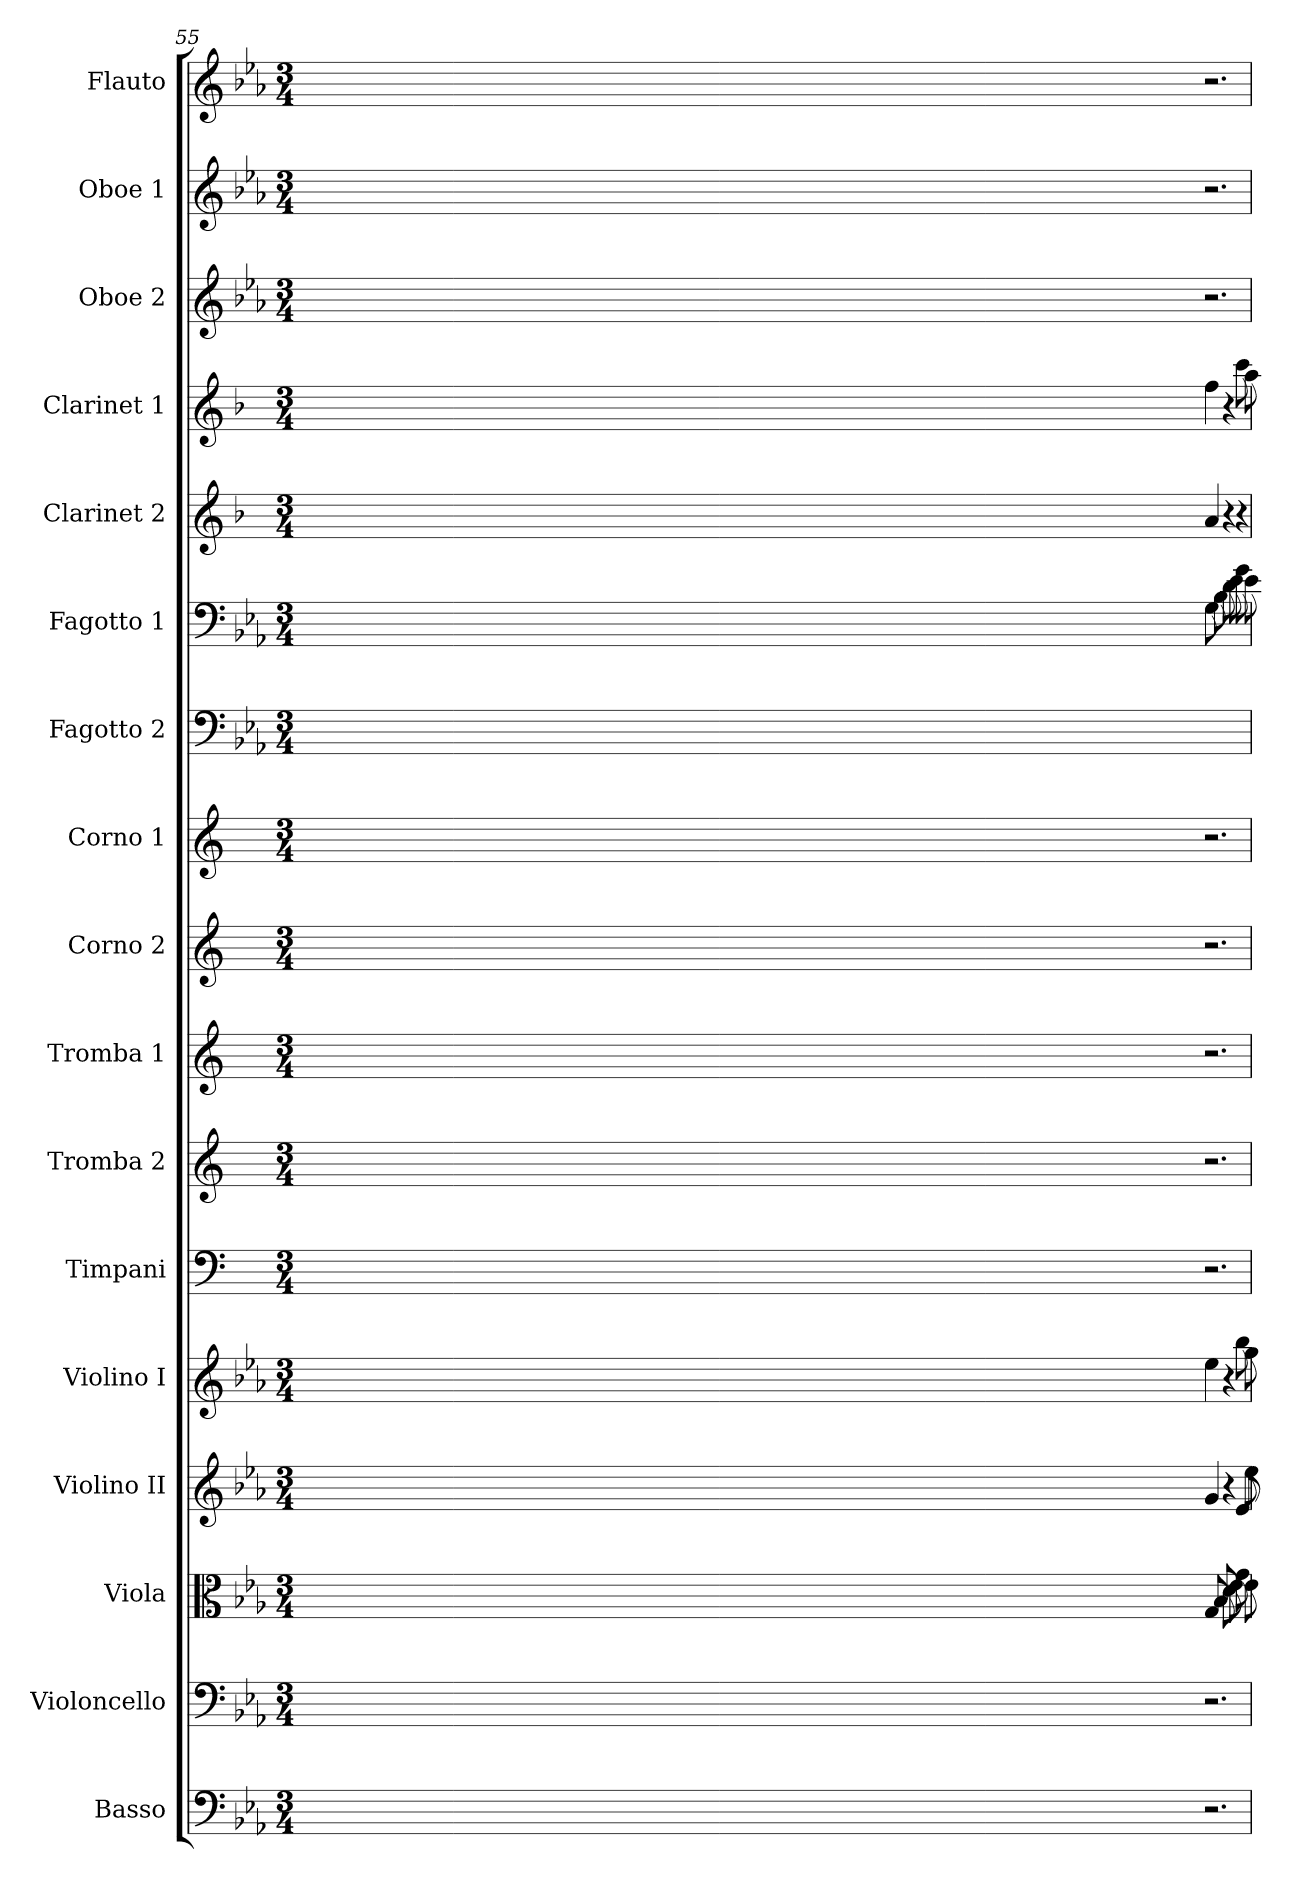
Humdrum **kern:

**kern	**kern	**kern	**kern	**kern	**kern	**kern	**kern	**kern	**kern	**kern	**kern	**kern	**kern	**kern	**kern	**kern
*part17	*part16	*part15	*part14	*part13	*part12	*part11	*part10	*part9	*part8	*part7	*part6	*part5	*part4	*part3	*part2	*part1
*staff17	*staff16	*staff15	*staff14	*staff13	*staff12	*staff11	*staff10	*staff9	*staff8	*staff7	*staff6	*staff5	*staff4	*staff3	*staff2	*staff1
*I"Basso	*I"Violoncello	*I"Viola	*I"Violino II	*I"Violino I	*I"Timpani	*I"Tromba 2	*I"Tromba 1	*I"Corno 2	*I"Corno 1	*I"Fagotto 2	*I"Fagotto 1	*I"Clarinet 2	*I"Clarinet 1	*I"Oboe 2	*I"Oboe 1	*I"Flauto
*	*I'Vc	*I'Vla	*I'Vln	*I'Vln	*	*	*	*	*	*	*	*I'Cl	*I'Cl	*I'Ob	*I'Ob	*I'Fl
*clefF4	*clefF4	*clefC3	*clefG2	*clefG2	*clefF4	*clefG2	*clefG2	*clefG2	*clefG2	*clefF4	*clefF4	*clefG2	*clefG2	*clefG2	*clefG2	*clefG2
*ITrd7c12	*	*	*	*	*	*ITrd-2c-3	*ITrd-2c-3	*ITrd5c9	*ITrd5c9	*	*	*ITrd1c2	*ITrd1c2	*	*	*
*k[b-e-a-]	*k[b-e-a-]	*k[b-e-a-]	*k[b-e-a-]	*k[b-e-a-]	*	*	*	*	*	*k[b-e-a-]	*k[b-e-a-]	*k[b-e-a-]	*k[b-e-a-]	*k[b-e-a-]	*k[b-e-a-]	*k[b-e-a-]
*M3/4	*M3/4	*M3/4	*M3/4	*M3/4	*M3/4	*M3/4	*M3/4	*M3/4	*M3/4	*M3/4	*M3/4	*M3/4	*M3/4	*M3/4	*M3/4	*M3/4
=55	=55	=55	=55	=55	=55	=55	=55	=55	=55	=55	=55	=55	=55	=55	=55	=55
1ryy	1ryy	1ryy	1ryy	1ryy	1ryy	1ryy	1ryy	1ryy	1ryy	1ryy	1ryy	1ryy	1ryy	1ryy	1ryy	1ryy
1ryy	1ryy	1ryy	1ryy	1ryy	1ryy	1ryy	1ryy	1ryy	1ryy	1ryy	1ryy	1ryy	1ryy	1ryy	1ryy	1ryy
1ryy	1ryy	1ryy	1ryy	1ryy	1ryy	1ryy	1ryy	1ryy	1ryy	1ryy	1ryy	1ryy	1ryy	1ryy	1ryy	1ryy
1ryy	1ryy	1ryy	1ryy	1ryy	1ryy	1ryy	1ryy	1ryy	1ryy	1ryy	1ryy	1ryy	1ryy	1ryy	1ryy	1ryy
1ryy	1ryy	1ryy	1ryy	1ryy	1ryy	1ryy	1ryy	1ryy	1ryy	1ryy	1ryy	1ryy	1ryy	1ryy	1ryy	1ryy
1ryy	1ryy	1ryy	1ryy	1ryy	1ryy	1ryy	1ryy	1ryy	1ryy	1ryy	1ryy	1ryy	1ryy	1ryy	1ryy	1ryy
1ryy	1ryy	1ryy	1ryy	1ryy	1ryy	1ryy	1ryy	1ryy	1ryy	1ryy	1ryy	1ryy	1ryy	1ryy	1ryy	1ryy
1ryy	1ryy	1ryy	1ryy	1ryy	1ryy	1ryy	1ryy	1ryy	1ryy	1ryy	1ryy	1ryy	1ryy	1ryy	1ryy	1ryy
1ryy	1ryy	1ryy	1ryy	1ryy	1ryy	1ryy	1ryy	1ryy	1ryy	1ryy	1ryy	1ryy	1ryy	1ryy	1ryy	1ryy
1ryy	1ryy	1ryy	1ryy	1ryy	1ryy	1ryy	1ryy	1ryy	1ryy	1ryy	1ryy	1ryy	1ryy	1ryy	1ryy	1ryy
1ryy	1ryy	1ryy	1ryy	1ryy	1ryy	1ryy	1ryy	1ryy	1ryy	1ryy	1ryy	1ryy	1ryy	1ryy	1ryy	1ryy
1ryy	1ryy	1ryy	1ryy	1ryy	1ryy	1ryy	1ryy	1ryy	1ryy	1ryy	1ryy	1ryy	1ryy	1ryy	1ryy	1ryy
1ryy	1ryy	1ryy	1ryy	1ryy	1ryy	1ryy	1ryy	1ryy	1ryy	1ryy	1ryy	1ryy	1ryy	1ryy	1ryy	1ryy
1ryy	1ryy	1ryy	1ryy	1ryy	1ryy	1ryy	1ryy	1ryy	1ryy	1ryy	1ryy	1ryy	1ryy	1ryy	1ryy	1ryy
1ryy	1ryy	1ryy	1ryy	1ryy	1ryy	1ryy	1ryy	1ryy	1ryy	1ryy	1ryy	1ryy	1ryy	1ryy	1ryy	1ryy
1ryy	1ryy	1ryy	1ryy	1ryy	1ryy	1ryy	1ryy	1ryy	1ryy	1ryy	1ryy	1ryy	1ryy	1ryy	1ryy	1ryy
1ryy	1ryy	1ryy	1ryy	1ryy	1ryy	1ryy	1ryy	1ryy	1ryy	1ryy	1ryy	1ryy	1ryy	1ryy	1ryy	1ryy
1ryy	1ryy	1ryy	1ryy	1ryy	1ryy	1ryy	1ryy	1ryy	1ryy	1ryy	1ryy	1ryy	1ryy	1ryy	1ryy	1ryy
1ryy	1ryy	1ryy	1ryy	1ryy	1ryy	1ryy	1ryy	1ryy	1ryy	1ryy	1ryy	1ryy	1ryy	1ryy	1ryy	1ryy
1ryy	1ryy	1ryy	1ryy	1ryy	1ryy	1ryy	1ryy	1ryy	1ryy	1ryy	1ryy	1ryy	1ryy	1ryy	1ryy	1ryy
1ryy	1ryy	1ryy	1ryy	1ryy	1ryy	1ryy	1ryy	1ryy	1ryy	1ryy	1ryy	1ryy	1ryy	1ryy	1ryy	1ryy
1ryy	1ryy	1ryy	1ryy	1ryy	1ryy	1ryy	1ryy	1ryy	1ryy	1ryy	1ryy	1ryy	1ryy	1ryy	1ryy	1ryy
1ryy	1ryy	1ryy	1ryy	1ryy	1ryy	1ryy	1ryy	1ryy	1ryy	1ryy	1ryy	1ryy	1ryy	1ryy	1ryy	1ryy
1ryy	1ryy	1ryy	1ryy	1ryy	1ryy	1ryy	1ryy	1ryy	1ryy	1ryy	1ryy	1ryy	1ryy	1ryy	1ryy	1ryy
1ryy	1ryy	1ryy	1ryy	1ryy	1ryy	1ryy	1ryy	1ryy	1ryy	1ryy	1ryy	1ryy	1ryy	1ryy	1ryy	1ryy
1ryy	1ryy	1ryy	1ryy	1ryy	1ryy	1ryy	1ryy	1ryy	1ryy	1ryy	1ryy	1ryy	1ryy	1ryy	1ryy	1ryy
1ryy	1ryy	1ryy	1ryy	1ryy	1ryy	1ryy	1ryy	1ryy	1ryy	1ryy	1ryy	1ryy	1ryy	1ryy	1ryy	1ryy
1ryy	1ryy	1ryy	1ryy	1ryy	1ryy	1ryy	1ryy	1ryy	1ryy	1ryy	1ryy	1ryy	1ryy	1ryy	1ryy	1ryy
1ryy	1ryy	1ryy	1ryy	1ryy	1ryy	1ryy	1ryy	1ryy	1ryy	1ryy	1ryy	1ryy	1ryy	1ryy	1ryy	1ryy
1ryy	1ryy	1ryy	1ryy	1ryy	1ryy	1ryy	1ryy	1ryy	1ryy	1ryy	1ryy	1ryy	1ryy	1ryy	1ryy	1ryy
1ryy	1ryy	1ryy	1ryy	1ryy	1ryy	1ryy	1ryy	1ryy	1ryy	1ryy	1ryy	1ryy	1ryy	1ryy	1ryy	1ryy
1ryy	1ryy	1ryy	1ryy	1ryy	1ryy	1ryy	1ryy	1ryy	1ryy	1ryy	1ryy	1ryy	1ryy	1ryy	1ryy	1ryy
1ryy	1ryy	1ryy	1ryy	1ryy	1ryy	1ryy	1ryy	1ryy	1ryy	1ryy	1ryy	1ryy	1ryy	1ryy	1ryy	1ryy
1ryy	1ryy	1ryy	1ryy	1ryy	1ryy	1ryy	1ryy	1ryy	1ryy	1ryy	1ryy	1ryy	1ryy	1ryy	1ryy	1ryy
1ryy	1ryy	1ryy	1ryy	1ryy	1ryy	1ryy	1ryy	1ryy	1ryy	1ryy	1ryy	1ryy	1ryy	1ryy	1ryy	1ryy
1ryy	1ryy	1ryy	1ryy	1ryy	1ryy	1ryy	1ryy	1ryy	1ryy	1ryy	1ryy	1ryy	1ryy	1ryy	1ryy	1ryy
1ryy	1ryy	1ryy	1ryy	1ryy	1ryy	1ryy	1ryy	1ryy	1ryy	1ryy	1ryy	1ryy	1ryy	1ryy	1ryy	1ryy
1ryy	1ryy	1ryy	1ryy	1ryy	1ryy	1ryy	1ryy	1ryy	1ryy	1ryy	1ryy	1ryy	1ryy	1ryy	1ryy	1ryy
2ryy	2ryy	2ryy	2ryy	2ryy	2ryy	2ryy	2ryy	2ryy	2ryy	2ryy	2ryy	2ryy	2ryy	2ryy	2ryy	2ryy
4ryy	4ryy	4ryy	4ryy	4ryy	4ryy	4ryy	4ryy	4ryy	4ryy	4ryy	4ryy	4ryy	4ryy	4ryy	4ryy	4ryy
8.ryy	8.ryy	8.ryy	8.ryy	8.ryy	8.ryy	8.ryy	8.ryy	8.ryy	8.ryy	8.ryy	8.ryy	8.ryy	8.ryy	8.ryy	8.ryy	8.ryy
2.r	2.r	8G	4g	4ee-	2.r	2.r	2.r	2.r	2.r	2.ryy	8G	4g	4ee-	2.r	2.r	2.r
.	.	8B-	.	.	.	.	.	.	.	.	8B-	.	.	.	.	.
.	.	8d	4r	4r	.	.	.	.	.	.	8d	4r	4r	.	.	.
.	.	8e-	.	.	.	.	.	.	.	.	8e-	.	.	.	.	.
.	.	8g	8e-	8bb-	.	.	.	.	.	.	8g	4r	8bb-	.	.	.
.	.	8e-	8ee-	8gg	.	.	.	.	.	.	8e-	.	8gg	.	.	.
=	=	=	=	=	=	=	=	=	=	=	=	=	=	=	=	=
*-	*-	*-	*-	*-	*-	*-	*-	*-	*-	*-	*-	*-	*-	*-	*-	*-
